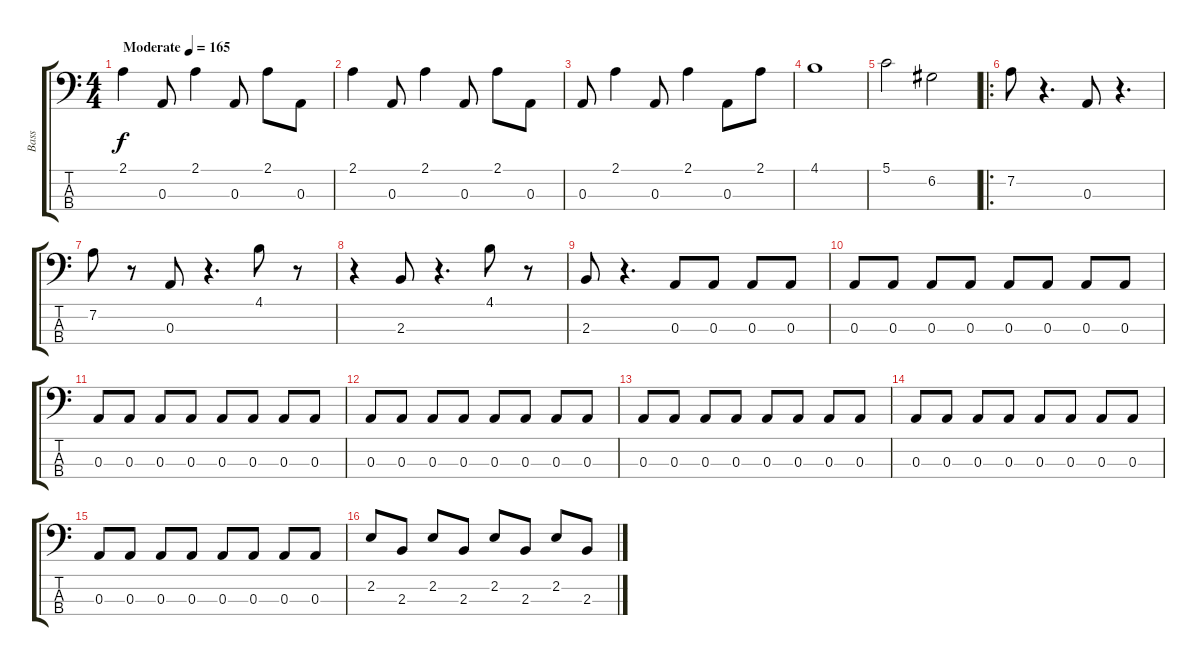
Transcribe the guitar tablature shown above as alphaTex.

\track ("Bass" "Bass") {instrument acousticbass}
\staff {score tabs}
\tuning (G2 D2 A1 E1) {hide}
\ts (4 4)
\tempo (165 "Moderate")
\clef f4
\ks c
2.1.4{dy f instrument acousticbass} 0.3.8 2.1.4 0.3.8 2.1.8 0.3.8 |
2.1.4 0.3.8 2.1.4 0.3.8 2.1.8 0.3.8 |
0.3.8 2.1.4 0.3.8 2.1.4 0.3.8 2.1.8 |
4.1.1 |
5.1.2 6.2.2 |
\ro
7.2.8 r.4{d} 0.3.8 r.4{d} |
7.2.8 r.8 0.3.8 r.4{d} 4.1.8 r.8 |
r.4 2.3.8 r.4{d} 4.1.8 r.8 |
2.3.8 r.4{d} 0.3.8 0.3.8 0.3.8 0.3.8 |
0.3.8 0.3.8 0.3.8 0.3.8 0.3.8 0.3.8 0.3.8 0.3.8 |
0.3.8 0.3.8 0.3.8 0.3.8 0.3.8 0.3.8 0.3.8 0.3.8 |
0.3.8 0.3.8 0.3.8 0.3.8 0.3.8 0.3.8 0.3.8 0.3.8 |
0.3.8 0.3.8 0.3.8 0.3.8 0.3.8 0.3.8 0.3.8 0.3.8 |
0.3.8 0.3.8 0.3.8 0.3.8 0.3.8 0.3.8 0.3.8 0.3.8 |
0.3.8 0.3.8 0.3.8 0.3.8 0.3.8 0.3.8 0.3.8 0.3.8 |
2.2.8 2.3.8 2.2.8 2.3.8 2.2.8 2.3.8 2.2.8 2.3.8
